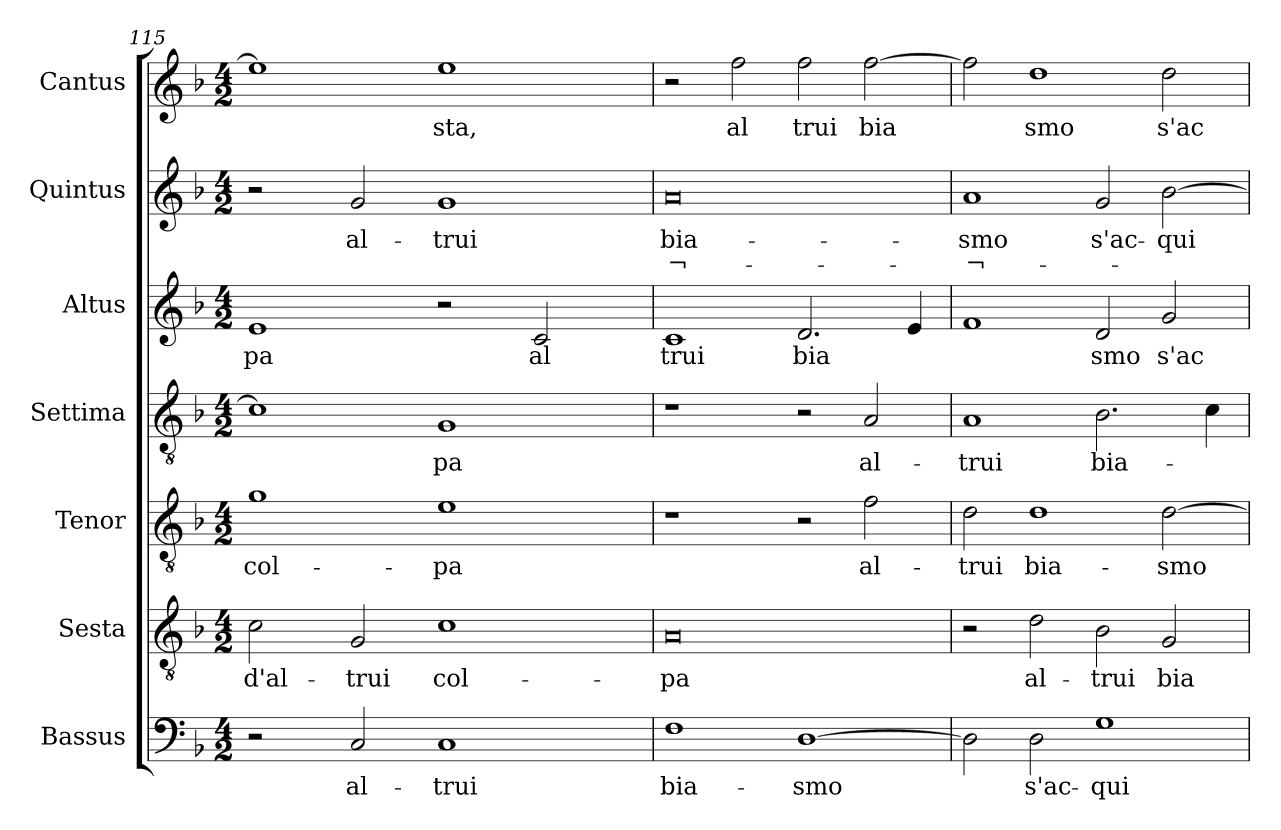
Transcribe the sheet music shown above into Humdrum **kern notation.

**kern	**text	**kern	**text	**kern	**text	**kern	**text	**kern	**text	**kern	**text	**text	**kern	**text
*part7	*part7	*part6	*part6	*part5	*part5	*part4	*part4	*part3	*part3	*part2	*part2	*part2	*part1	*part1
*staff7	*staff7	*staff6	*staff6	*staff5	*staff5	*staff4	*staff4	*staff3	*staff3	*staff2	*staff2	*staff2	*staff1	*staff1
*I"Bassus	*	*I"Sesta	*	*I"Tenor	*	*I"Settima	*	*I"Altus	*	*I"Quintus	*	*	*I"Cantus	*
!!LO:LB:g=z
*clefF4	*	*clefGv2	*	*clefGv2	*	*clefGv2	*	*clefG2	*	*clefG2	*	*	*clefG2	*
*k[b-]	*	*k[b-]	*	*k[b-]	*	*k[b-]	*	*k[b-]	*	*k[b-]	*	*	*k[b-]	*
*F:	*	*F:	*	*F:	*	*F:	*	*F:	*	*F:	*	*	*F:	*
*M4/2	*	*M4/2	*	*M4/2	*	*M4/2	*	*M4/2	*	*M4/2	*	*	*M4/2	*
=115	=115	=115	=115	=115	=115	=115	=115	=115	=115	=115	=115	=115	=115	=115
!	!	!	!LO:LY:b:cj	!	!LO:LY:b:cj	!	!	!	!LO:LY:b:cj	!	!	!	!	!
*	*	*	*	*	*	*^	*	*	*	*^	*	*	*^	*
2r	.	2c\	d'al-	1g	col-	1c]	4ryy	.	1e	-pa	2r	2.ryy	.	.	1ee]	4ryy	.
.	.	.	.	.	.	.	32.ryy	.	.	.	.	.	.	.	.	64ryy	.
.	.	.	.	.	.	.	.	.	.	.	.	.	.	.	.	1ryy	.
.	.	.	.	.	.	.	1ryy	.	.	.	.	.	.	.	.	.	.
!	!LO:LY:b:cj	!	!LO:LY:b:cj	!	!	!	!	!	!	!	!	!	!LO:LY:b:cj	!	!	!	!
2C/	al-	2G/	-trui	.	.	.	.	.	.	.	2g/	.	al-	.	.	.	.
.	.	.	.	.	.	.	.	.	.	.	.	1ryy	.	.	.	.	.
!	!LO:LY:b:cj	!	!LO:LY:b:cj	!	!LO:LY:b:cj	!	!	!LO:LY:b:cj	!	!	!	!	!LO:LY:b:cj	!	!	!	!LO:LY:b:cj
1C	-trui	1c	col-	1e	-pa	1G	.	-pa	2r	.	1g	.	-trui	.	1ee	.	sta,
.	.	.	.	.	.	.	.	.	.	.	.	.	.	.	.	2ryy	.
.	.	.	.	.	.	.	2ryy	.	.	.	.	.	.	.	.	.	.
!	!	!	!	!	!	!	!	!	!	!LO:LY:b:cj	!	!	!	!	!	!	!
.	.	.	.	.	.	.	.	.	2c/	al	.	.	.	.	.	.	.
.	.	.	.	.	.	.	.	.	.	.	.	4ryy	.	.	.	.	.
.	.	.	.	.	.	.	.	.	.	.	.	.	.	.	.	8...ryy	.
.	.	.	.	.	.	.	8ryy	.	.	.	.	.	.	.	.	.	.
.	.	.	.	.	.	.	16ryy	.	.	.	.	.	.	.	.	.	.
.	.	.	.	.	.	.	64ryy	.	.	.	.	.	.	.	.	.	.
=116	=116	=116	=116	=116	=116	=116	=116	=116	=116	=116	=116	=116	=116	=116	=116	=116	=116
!	!LO:LY:b:cj	!	!LO:LY:b:cj	!	!	!	!	!	!	!LO:LY:b:cj	!	!	!LO:LY:b:cj	!LO:LY:b:cj	!	!	!
*	*	*	*	*	*	*	*	*	*	*	*v	*v	*	*	*	*	*
*	*	*	*	*	*	*v	*v	*	*	*	*	*	*	*v	*v	*
1F	bia-	0A	-pa	1r	.	1r	.	1c	trui	0a	bia-	-¬-	2r	.
!	!	!	!	!	!	!	!	!	!	!	!	!	!	!LO:LY:b:cj
.	.	.	.	.	.	.	.	.	.	.	.	.	2ff\	al
!	!LO:LY:b	!	!	!	!	!	!	!	!LO:LY:b	!	!	!	!	!LO:LY:b:cj
[>1D	-smo	.	.	2r	.	2r	.	2.d/	bia	.	.	.	2ff\	trui
!	!	!	!	!	!LO:LY:b:cj	!	!LO:LY:b:cj	!	!	!	!	!	!	!LO:LY:b
.	.	.	.	2f\	al-	2A/	al-	.	.	.	.	.	[>2ff\	bia
.	.	.	.	.	.	.	.	4e/	.	.	.	.	.	.
=117	=117	=117	=117	=117	=117	=117	=117	=117	=117	=117	=117	=117	=117	=117
!	!	!	!	!	!LO:LY:b:cj	!	!LO:LY:b:cj	!	!	!	!LO:LY:b:cj	!LO:LY:b:rj	!	!
2D\]	.	2r	.	2d\	-trui	1A	-trui	1f	.	1a	-smo	¬-	2ff\]	.
!	!LO:LY:b:cj	!	!LO:LY:b:cj	!	!LO:LY:b:cj	!	!	!	!	!	!	!	!	!LO:LY:b:cj
2D\	s'ac-	2d\	al-	1d	bia-	.	.	.	.	.	.	.	1dd	smo
!	!LO:LY:b:cj	!	!LO:LY:b:cj	!	!	!	!LO:LY:b	!	!LO:LY:b:cj	!	!LO:LY:b:cj	!	!	!
1G	-qui-	2B-\	-trui	.	.	2.B-\	bia-	2d/	smo	2g/	-s'ac-	.	.	.
!	!	!	!LO:LY:b:cj	!	!LO:LY:b	!	!	!	!LO:LY:b:cj	!	!LO:LY:b	!	!	!LO:LY:b:cj
.	.	2G/	bia-	[>2d\	-smo	.	.	2g/	s'ac	[>2b-\	-qui-	.	2dd\	s'ac
.	.	.	.	.	.	4c\	.	.	.	.	.	.	.	.
=	=	=	=	=	=	=	=	=	=	=	=	=	=	=
*-	*-	*-	*-	*-	*-	*-	*-	*-	*-	*-	*-	*-	*-	*-
